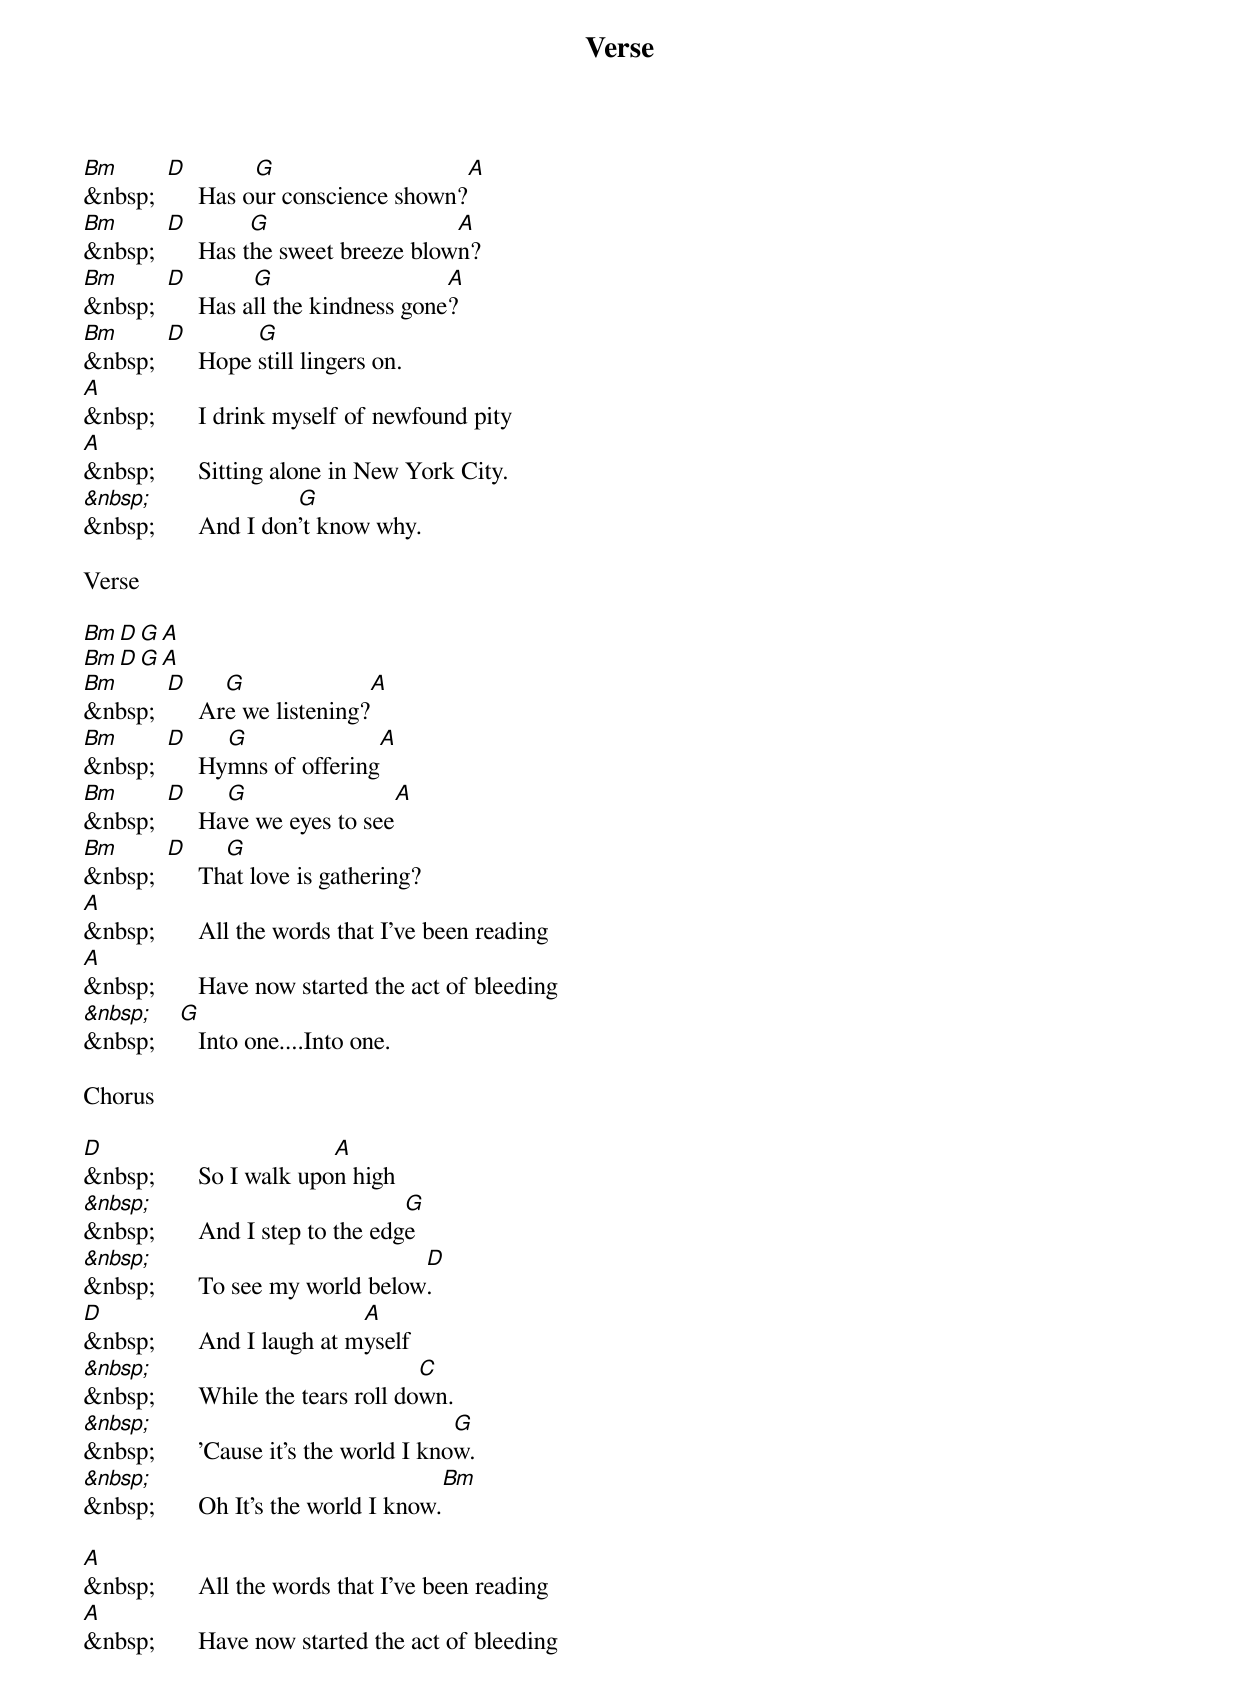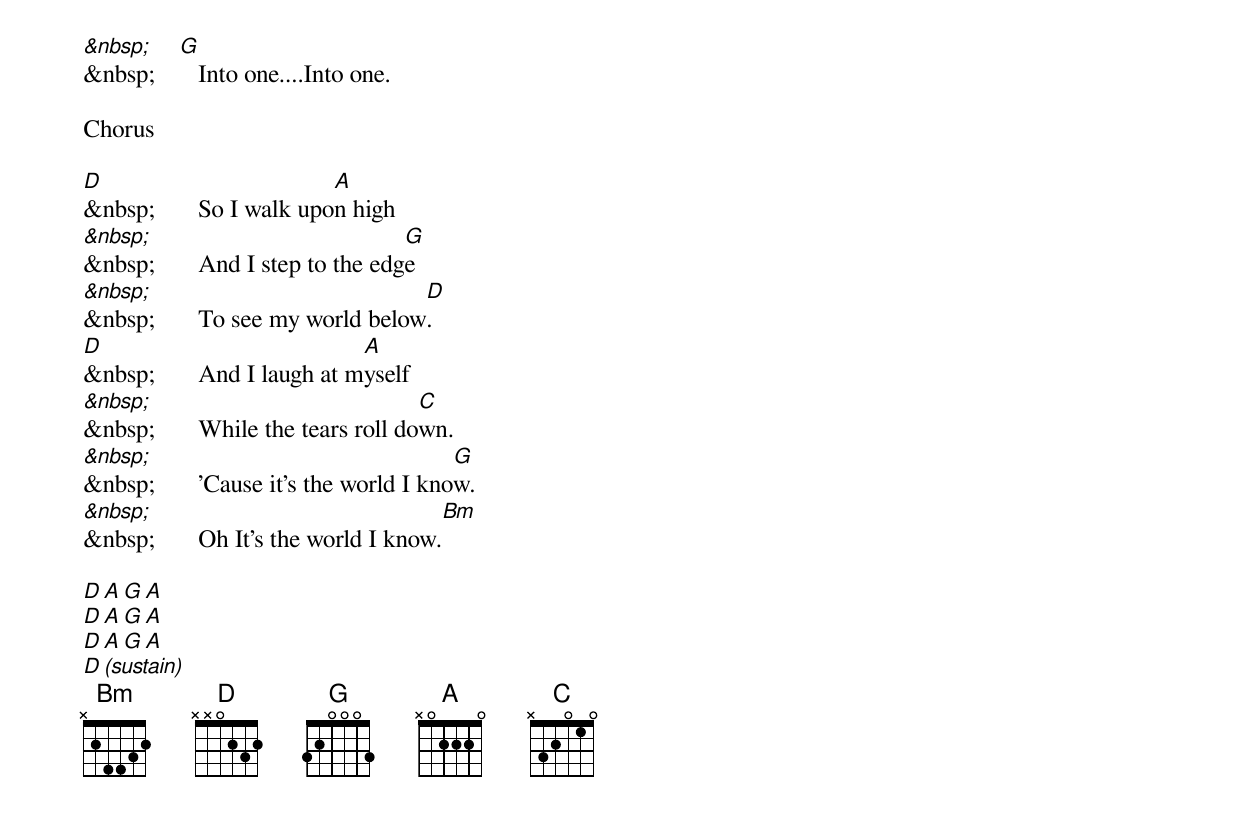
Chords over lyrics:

Verse

Bm      D         G                   A
&nbsp;       Has our conscience shown?
Bm      D         G                   A
&nbsp;       Has the sweet breeze blown?
Bm      D         G                   A
&nbsp;       Has all the kindness gone?
Bm      D         G
&nbsp;       Hope still lingers on.
A
&nbsp;       I drink myself of newfound pity
A
&nbsp;       Sitting alone in New York City.
&nbsp;                G
&nbsp;       And I don't know why.

Verse

Bm      D      G                A
Bm      D      G                A
Bm      D      G                A
&nbsp;       Are we listening?
Bm      D      G                A
&nbsp;       Hymns of offering
Bm      D      G                A
&nbsp;       Have we eyes to see
Bm      D      G
&nbsp;       That love is gathering?
A
&nbsp;       All the words that I've been reading
A
&nbsp;       Have now started the act of bleeding
&nbsp;    G
&nbsp;       Into one....Into one.

Chorus

D                         A
&nbsp;       So I walk upon high
&nbsp;                            G
&nbsp;       And I step to the edge
&nbsp;                            D
&nbsp;       To see my world below.
D                            A
&nbsp;       And I laugh at myself
&nbsp;                              C
&nbsp;       While the tears roll down.
&nbsp;                                  G
&nbsp;       'Cause it's the world I know.
&nbsp;                                Bm
&nbsp;       Oh It's the world I know.

A
&nbsp;       All the words that I've been reading
A
&nbsp;       Have now started the act of bleeding
&nbsp;    G
&nbsp;       Into one....Into one.

Chorus

D                         A
&nbsp;       So I walk upon high
&nbsp;                            G
&nbsp;       And I step to the edge
&nbsp;                            D
&nbsp;       To see my world below.
D                            A
&nbsp;       And I laugh at myself
&nbsp;                              C
&nbsp;       While the tears roll down.
&nbsp;                                  G
&nbsp;       'Cause it's the world I know.
&nbsp;                                Bm
&nbsp;       Oh It's the world I know.

D         A                   G                   A
D         A                   G                   A
D         A                   G                   A
D (sustain)
